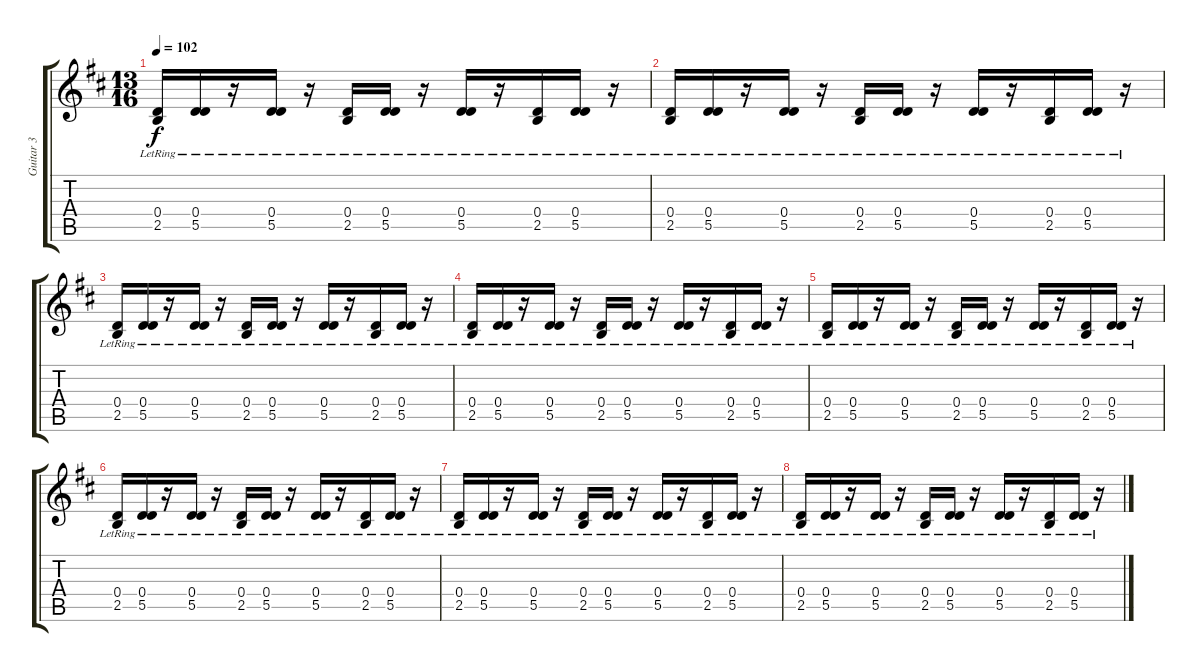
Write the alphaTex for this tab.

\track ("Guitar 3" "Guitar 3") {instrument acousticguitarsteel}
\staff {score tabs}
\tuning (E4 B3 G3 D3 A2 D2) {hide}
\ts (13 16)
\tempo 102
\clef g2
\ks d
(0.4{lr} 2.5{lr}).16{dy f} (0.4{lr} 5.5{lr}).16 r.16 (0.4{lr} 5.5{lr}).16 r.16 (0.4{lr} 2.5{lr}).16 (0.4{lr} 5.5{lr}).16 r.16 (0.4{lr} 5.5{lr}).16 r.16 (0.4{lr} 2.5{lr}).16 (0.4{lr} 5.5{lr}).16 r.16 |
(0.4{lr} 2.5{lr}).16 (0.4{lr} 5.5{lr}).16 r.16 (0.4{lr} 5.5{lr}).16 r.16 (0.4{lr} 2.5{lr}).16 (0.4{lr} 5.5{lr}).16 r.16 (0.4{lr} 5.5{lr}).16 r.16 (0.4{lr} 2.5{lr}).16 (0.4{lr} 5.5{lr}).16 r.16 |
(0.4{lr} 2.5{lr}).16 (0.4{lr} 5.5{lr}).16 r.16 (0.4{lr} 5.5{lr}).16 r.16 (0.4{lr} 2.5{lr}).16 (0.4{lr} 5.5{lr}).16 r.16 (0.4{lr} 5.5{lr}).16 r.16 (0.4{lr} 2.5{lr}).16 (0.4{lr} 5.5{lr}).16 r.16 |
(0.4{lr} 2.5{lr}).16 (0.4{lr} 5.5{lr}).16 r.16 (0.4{lr} 5.5{lr}).16 r.16 (0.4{lr} 2.5{lr}).16 (0.4{lr} 5.5{lr}).16 r.16 (0.4{lr} 5.5{lr}).16 r.16 (0.4{lr} 2.5{lr}).16 (0.4{lr} 5.5{lr}).16 r.16 |
(0.4{lr} 2.5{lr}).16{volume 0} (0.4{lr} 5.5{lr}).16 r.16 (0.4{lr} 5.5{lr}).16 r.16 (0.4{lr} 2.5{lr}).16 (0.4{lr} 5.5{lr}).16 r.16 (0.4{lr} 5.5{lr}).16 r.16 (0.4{lr} 2.5{lr}).16 (0.4{lr} 5.5{lr}).16 r.16 |
(0.4{lr} 2.5{lr}).16 (0.4{lr} 5.5{lr}).16 r.16 (0.4{lr} 5.5{lr}).16 r.16 (0.4{lr} 2.5{lr}).16 (0.4{lr} 5.5{lr}).16 r.16 (0.4{lr} 5.5{lr}).16 r.16 (0.4{lr} 2.5{lr}).16 (0.4{lr} 5.5{lr}).16 r.16 |
(0.4{lr} 2.5{lr}).16 (0.4{lr} 5.5{lr}).16 r.16 (0.4{lr} 5.5{lr}).16 r.16 (0.4{lr} 2.5{lr}).16 (0.4{lr} 5.5{lr}).16 r.16 (0.4{lr} 5.5{lr}).16 r.16 (0.4{lr} 2.5{lr}).16 (0.4{lr} 5.5{lr}).16 r.16 |
(0.4{lr} 2.5{lr}).16 (0.4{lr} 5.5{lr}).16 r.16 (0.4{lr} 5.5{lr}).16 r.16 (0.4{lr} 2.5{lr}).16 (0.4{lr} 5.5{lr}).16 r.16 (0.4{lr} 5.5{lr}).16 r.16 (0.4{lr} 2.5{lr}).16 (0.4{lr} 5.5{lr}).16 r.16
